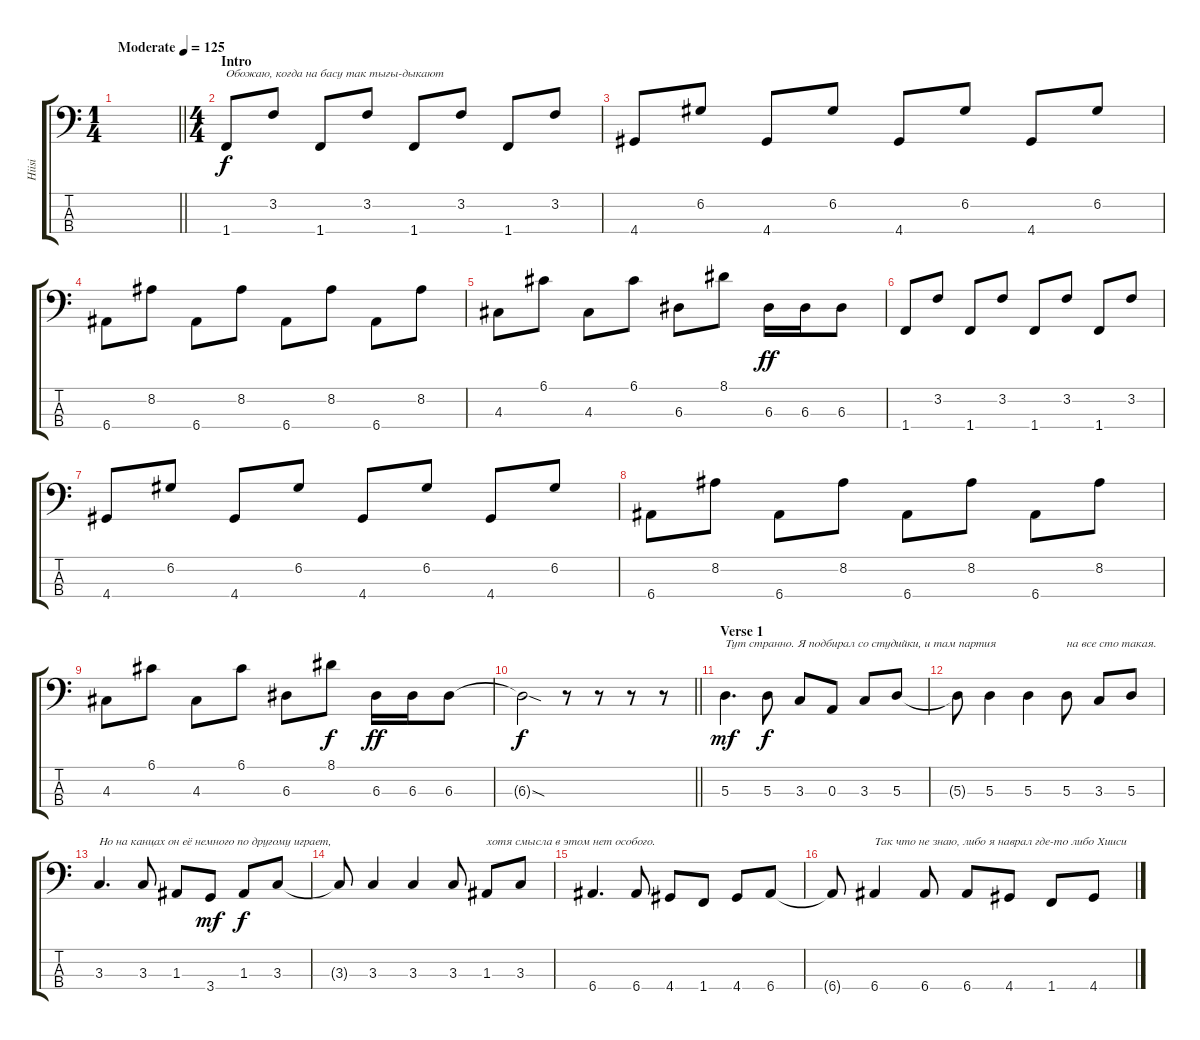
\track ("Hiisi" "Hiisi") {instrument electricbassfinger}
\staff {score tabs}
\tuning (G2 D2 A1 E1) {hide}
\ts (1 4)
\tempo (125 "Moderate")
\clef f4
\barLineRight lightlight
\ks c
|
\ts (4 4)
\section ("" "Intro")
1.4.8{txt "Обожаю, когда на басу так тыгы-дыкают"} 3.2.8 1.4.8 3.2.8 1.4.8 3.2.8 1.4.8 3.2.8 |
4.4.8 6.2.8 4.4.8 6.2.8 4.4.8 6.2.8 4.4.8 6.2.8 |
6.4.8 8.2.8 6.4.8 8.2.8 6.4.8 8.2.8 6.4.8 8.2.8 |
4.3.8 6.1.8 4.3.8 6.1.8 6.3.8 8.1.8{dy f} 6.3.16{dy ff} 6.3.16 6.3.8 |
1.4.8 3.2.8 1.4.8 3.2.8 1.4.8 3.2.8 1.4.8 3.2.8 |
4.4.8 6.2.8 4.4.8 6.2.8 4.4.8 6.2.8 4.4.8 6.2.8 |
6.4.8 8.2.8 6.4.8 8.2.8 6.4.8 8.2.8 6.4.8 8.2.8 |
4.3.8 6.1.8 4.3.8 6.1.8 6.3.8 8.1.8{dy f} 6.3.16{dy ff} 6.3.16 6.3.8 |
\barLineRight lightlight
6.3{sod t}.2{dy f} r.8 r.8 r.8 r.8 |
\section ("" "Verse 1")
5.3.4{d txt "Тут странно. Я подбирал со студийки, и там партия" dy mf} 5.3.8{dy f} 3.3.8 0.3.8 3.3.8 5.3.8 |
5.3{t}.8 5.3.4 5.3.4 5.3.8{txt "на все сто такая. "} 3.3.8 5.3.8 |
3.3.4{d txt "Но на канцах он её немного по другому играет,"} 3.3.8 1.3.8 3.4.8{dy mf} 1.3.8{dy f} 3.3.8 |
3.3{t}.8 3.3.4 3.3.4 3.3.8 1.3.8{txt "хотя смысла в этом нет особого."} 3.3.8 |
6.4.4{d} 6.4.8 4.4.8 1.4.8 4.4.8 6.4.8 |
6.4{t}.8 6.4.4{txt "Так что не знаю, либо я наврал где-то либо Хииси"} 6.4.8 6.4.8 4.4.8 1.4.8 4.4.8
